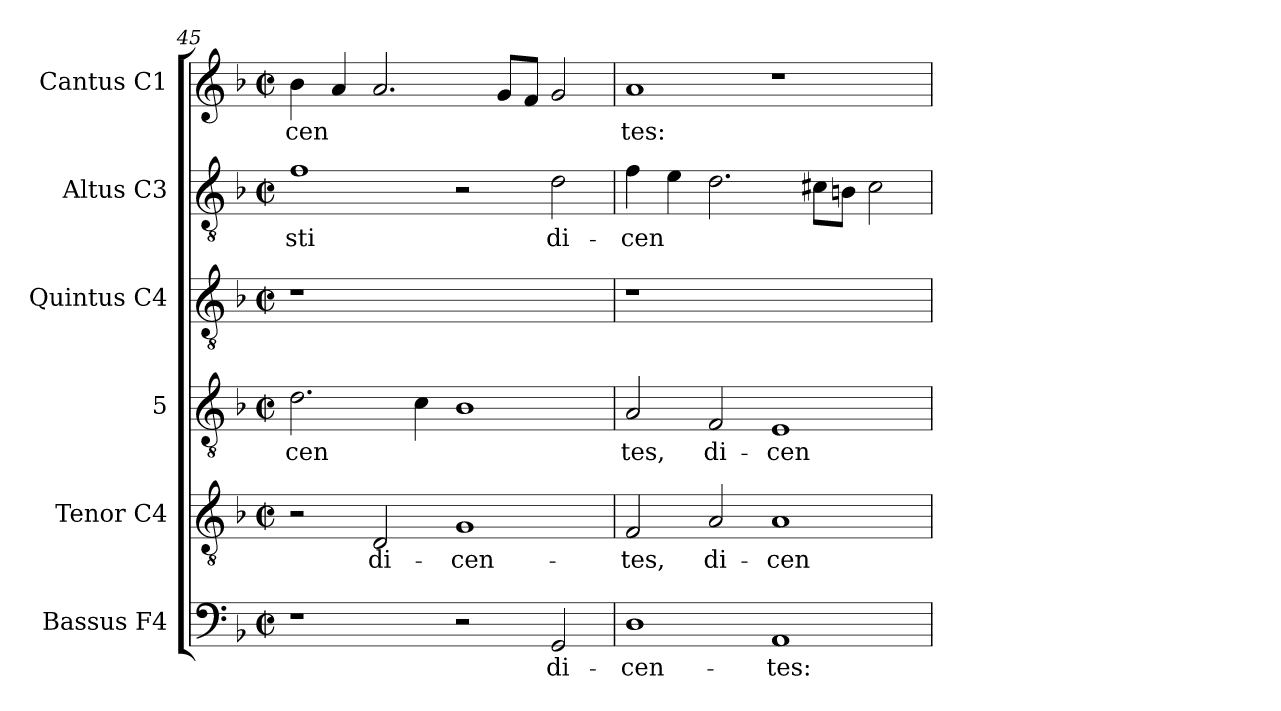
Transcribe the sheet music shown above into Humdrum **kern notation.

**kern	**text	**kern	**text	**kern	**text	**kern	**kern	**text	**kern	**text
*part6	*part6	*part5	*part5	*part4	*part4	*part3	*part2	*part2	*part1	*part1
*staff6	*staff6	*staff5	*staff5	*staff4	*staff4	*staff3	*staff2	*staff2	*staff1	*staff1
*I"Bassus  F4	*	*I"Tenor  C4	*	*I"5	*	*I"Quintus  C4	*I"Altus  C3	*	*I"Cantus  C1	*
*I'B	*	*I'T	*	*	*	*	*I'A	*	*I'C	*
*clefF4	*	*clefGv2	*	*clefGv2	*	*clefGv2	*clefGv2	*	*clefG2	*
*k[b-]	*	*k[b-]	*	*k[b-]	*	*k[b-]	*k[b-]	*	*k[b-]	*
*F:	*	*F:	*	*F:	*	*F:	*F:	*	*F:	*
*M2/2	*	*M2/2	*	*M2/2	*	*M2/2	*M2/2	*	*M2/2	*
*met(c|)	*	*met(c|)	*	*met(c|)	*	*met(c|)	*met(c|)	*	*met(c|)	*
=45	=45	=45	=45	=45	=45	=45	=45	=45	=45	=45
!	!	!	!	!	!LO:LY:b:cj	!	!	!LO:LY:b:cj	!	!LO:LY:b:cj
1r	.	2r	.	2.d\	-cen-	1r	1f	-sti	4b-\	-cen-
!	!	!	!	!	!	!	!	!	!	!LO:LY:b:cj
.	.	.	.	.	.	.	.	.	4a/	--
!	!	!	!LO:LY:b:cj	!	!	!	!	!	!	!LO:LY:b:cj
.	.	2D/	di-	.	.	.	.	.	2.a/	--
!	!	!	!	!	!LO:LY:b:cj	!	!	!	!	!
.	.	.	.	4c\	--	.	.	.	.	.
!	!	!	!LO:LY:b:cj	!	!LO:LY:b:cj	!	!	!	!	!
2r	.	1G	-cen-	1B-	--	1ryy	2r	.	.	.
!	!	!	!	!	!	!	!	!	!	!LO:LY:b:cj
.	.	.	.	.	.	.	.	.	8g/L	--
!	!	!	!	!	!	!	!	!	!	!LO:LY:b:cj
.	.	.	.	.	.	.	.	.	8f/J	--
!	!LO:LY:b:cj	!	!	!	!	!	!	!LO:LY:b:cj	!	!LO:LY:b:cj
2GG/	di-	.	.	.	.	.	2d\	di-	2g/	--
!!LO:PB:g=z
=46	=46	=46	=46	=46	=46	=46	=46	=46	=46	=46
!	!LO:LY:b:cj	!	!LO:LY:b:cj	!	!LO:LY:b:cj	!	!	!LO:LY:b:cj	!	!LO:LY:b:cj
1D	-cen-	2F/	-tes,	2A/	-tes,	1r	4f\	-cen-	1a	-tes:
!	!	!	!	!	!	!	!	!LO:LY:b:cj	!	!
.	.	.	.	.	.	.	4e\	--	.	.
!	!	!	!LO:LY:b:cj	!	!LO:LY:b:cj	!	!	!LO:LY:b:cj	!	!
.	.	2A/	di-	2F/	di-	.	2.d\	--	.	.
!	!LO:LY:b:cj	!	!LO:LY:b:cj	!	!LO:LY:b:cj	!	!	!	!	!
1AA	-tes:	1A	-cen-	1E	-cen-	1ryy	.	.	1r	.
!	!	!	!	!	!	!	!	!LO:LY:b:cj	!	!
.	.	.	.	.	.	.	8c#X\L	--	.	.
!	!	!	!	!	!	!	!	!LO:LY:b:cj	!	!
.	.	.	.	.	.	.	8Bn\J	--	.	.
!	!	!	!	!	!	!	!	!LO:LY:b:cj	!	!
.	.	.	.	.	.	.	2c#\	--	.	.
=	=	=	=	=	=	=	=	=	=	=
*-	*-	*-	*-	*-	*-	*-	*-	*-	*-	*-
